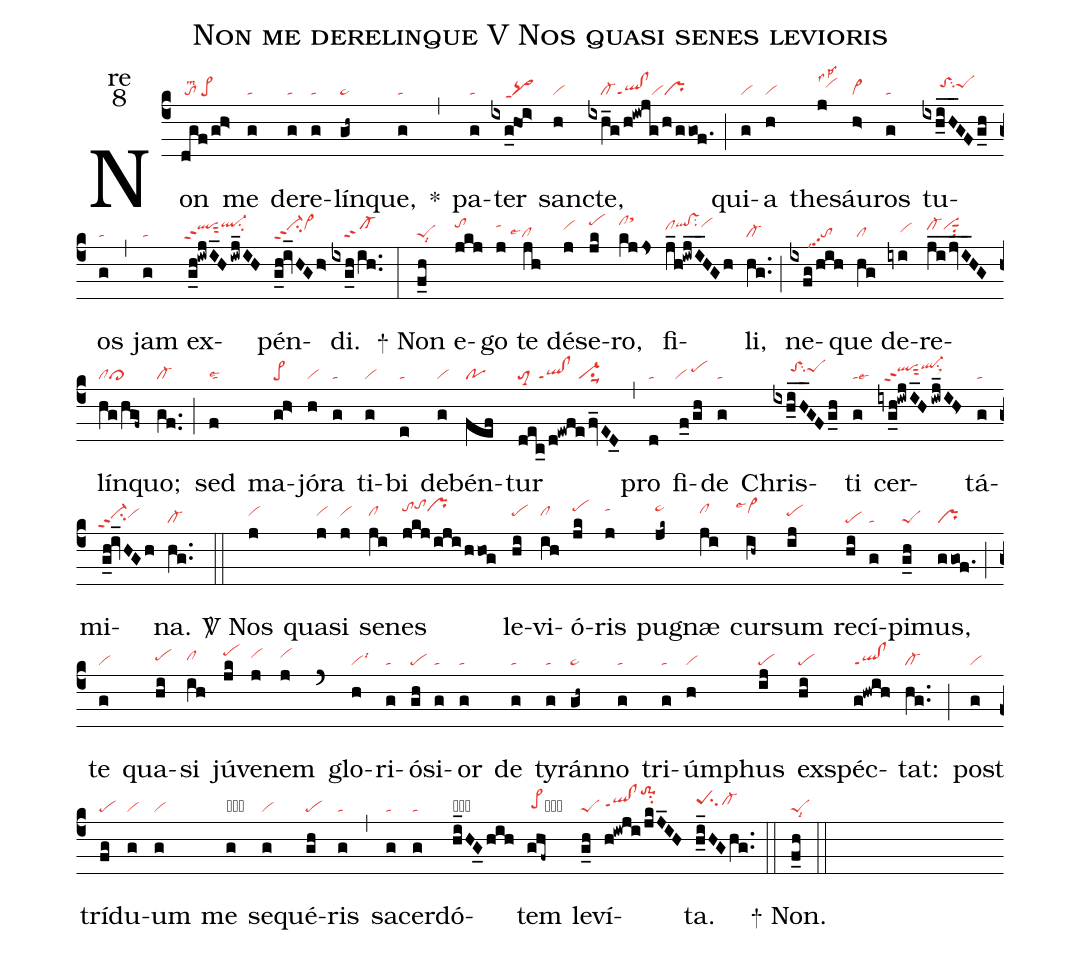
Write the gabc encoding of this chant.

name:Non me derelinque V Nos quasi senes levioris;
office-part:re;
mode:8;
nabc-lines:1;
%%
(c4) Non(dgf/gh>|/tolsm2/pe>) me(g|ta) de(g|ta)re(g|ta)lín(gh~|pe~)que,(g|ta) <sp>*</sp>(,) pa(g|ta)ter(ixg_0hOi>|////pq>ppt1) san(h|vi)cte,(ixh_g/h!iwjg/h/ggof.|////cl-ql!clppt1vipr) (;) qui(g|vi)a(h|vi) the(j|vihilss1lsp2)sáu(h>|vi>)ros(g|ta) tu(ixh_i_H_GFg_h|/////toShisu2peShi)os(g|ta) (,) jam(g|ta) ex(g_h!iwjI_Hiwj_IH|`qlhippt2sut2ql-hjsu2)pén(g_h!iv_HGh>|ci-hippt2vi>hi)di.(ixg_h/ih..|////cl-ppt2) (:)

<sp>+</sp> Non(f_h|peSlsi8) e(jkj|tohj)go(j|tahj) te(jh|````cllse4) dé(j|vihi)se(jk|pehk)ro,(kjjs|clhksthm) fi(j_h!iwj_I_HGh|clhiqlhj!vshjsu2vihj)li,(hg..|cl-) (;) ne(ixfg/hih|/////topp2lsi7)que(hg|cl) de(iyi|////vihh)re(j_i_jv_I_HG|cl-hivihisut1su2)lín(hg/hgf~|clcl>)quo;(gf..|cl-) (;) sed(f|talse2) ma(gh>|pe>)jó(h|vi)ra(g|ta) ti(g|vi)bi(e|ta) de(g|vi)bén(fef|po)tur(dec_/d!ewfe/fv_ED_0|toM3//ql!clppt1/vi-su1suu1) (,) pro(d|ta) fi(f_0/gh|`vi/pehi)de(g|ta) Chris(ixh_i_H_GFg_h|/////toShisu2peShi)ti(g|talse3) cer(iyg_h!iwjI_Hiwj_IH>|//qlhippt2sut2ql-hjsu1sux1)tá(g|ta)mi(g_h!iv_HGh|`ci-hhppt2vihh)na.(hg..|cl-) (::)

<sp>V/</sp> Nos(j|vihi) qua(j|vihi)si(j|vihi) se(ji|clhi)nes(jkj/iji/hhog|tohktohlprhk) le(hi|pehi)vi(ih|clhi)ó(jk|pehk)ris(j|tahk) pug(jk~|pe~hk)næ(ji|clhj) cur(ih~|```vi>hjlse4)sum(ij|pehi) re(hi|pe)cí(g|ta)pi(g_h|peS)mus,(ggof.|pr) (;) te(g|vi) qua(hi|pehh)si(ih|clhh) jú(jk|pehj)ve(j|vihi)nem(j|vihi) (`) glo(h|vilsi3)ri(g|ta)ó(gh|pe)si(g|ta)or(g|ta) de(g|ta) ty(g|ta)rán(gh~|pe~)no(g|ta) tri(g|ta)úm(h|vi)phus(ij|pe) ex(hi|pe)spéc(g!hwih|ql!clppt1)tat:(hg..|cl-) (;) post(g|vi) trí(fg|pe)du(g|vi)um(g|vi) me(g|obvicb) se(g|vi)qué(gh|pe)ris(g|ta) (,) sa(g|ta)cer(g|ta)dó(hi_HG_0hih|obhipe-hisu1suu1/tohi)tem(ghf~|/pe>hhcb) le(g_h|peS)ví(h!iwji/jkJ_IH|qlhh!clhhppt1to-1hmsu2)ta.(h_i_HGhg..|peShisu2cl-hi) (::)

<sp>+</sp> Non.(f_h|peSlsi8) (::)
